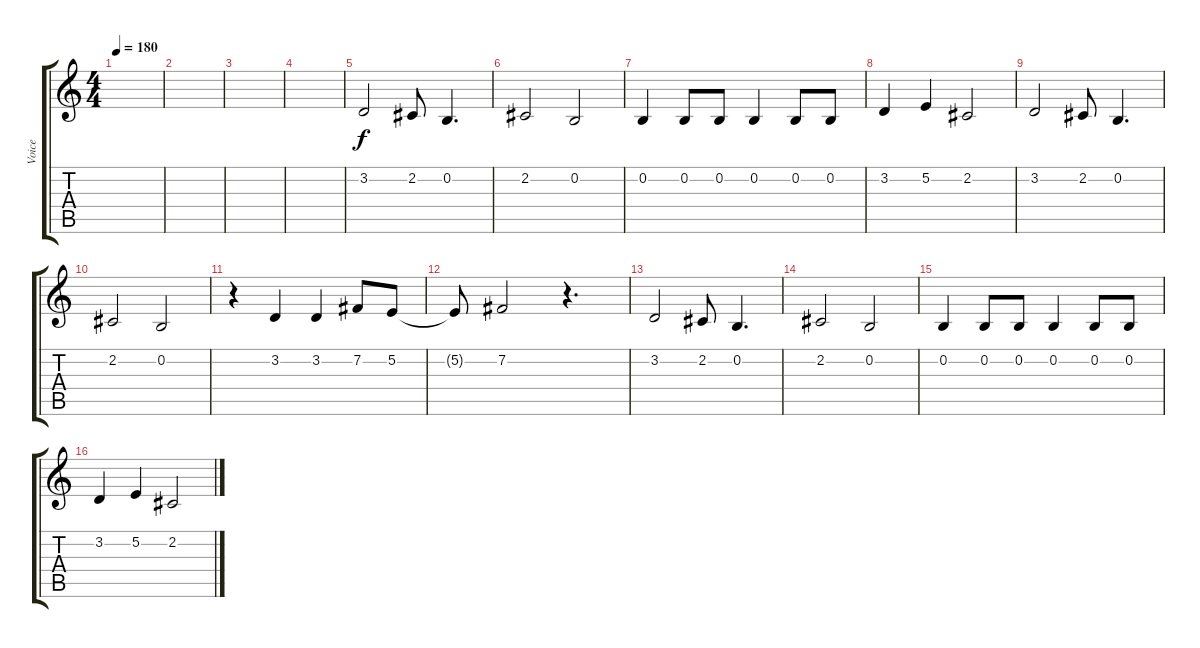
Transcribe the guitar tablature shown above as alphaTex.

\track ("Voice" "Voice") {instrument lead6voice}
\staff {score tabs}
\tuning (E4 B3 G3 D3 A2 E2) {hide}
\ts (4 4)
\tempo 180
\clef g2
\ks c
|
|
|
|
3.2.2 2.2.8 0.2.4{d} |
2.2.2 0.2.2 |
0.2.4 0.2.8 0.2.8 0.2.4 0.2.8 0.2.8 |
3.2.4 5.2.4 2.2.2 |
3.2.2 2.2.8 0.2.4{d} |
2.2.2 0.2.2 |
r.4 3.2.4 3.2.4 7.2.8 5.2.8 |
5.2{t}.8 7.2.2 r.4{d} |
3.2.2 2.2.8 0.2.4{d} |
2.2.2 0.2.2 |
0.2.4 0.2.8 0.2.8 0.2.4 0.2.8 0.2.8 |
3.2.4 5.2.4 2.2.2
